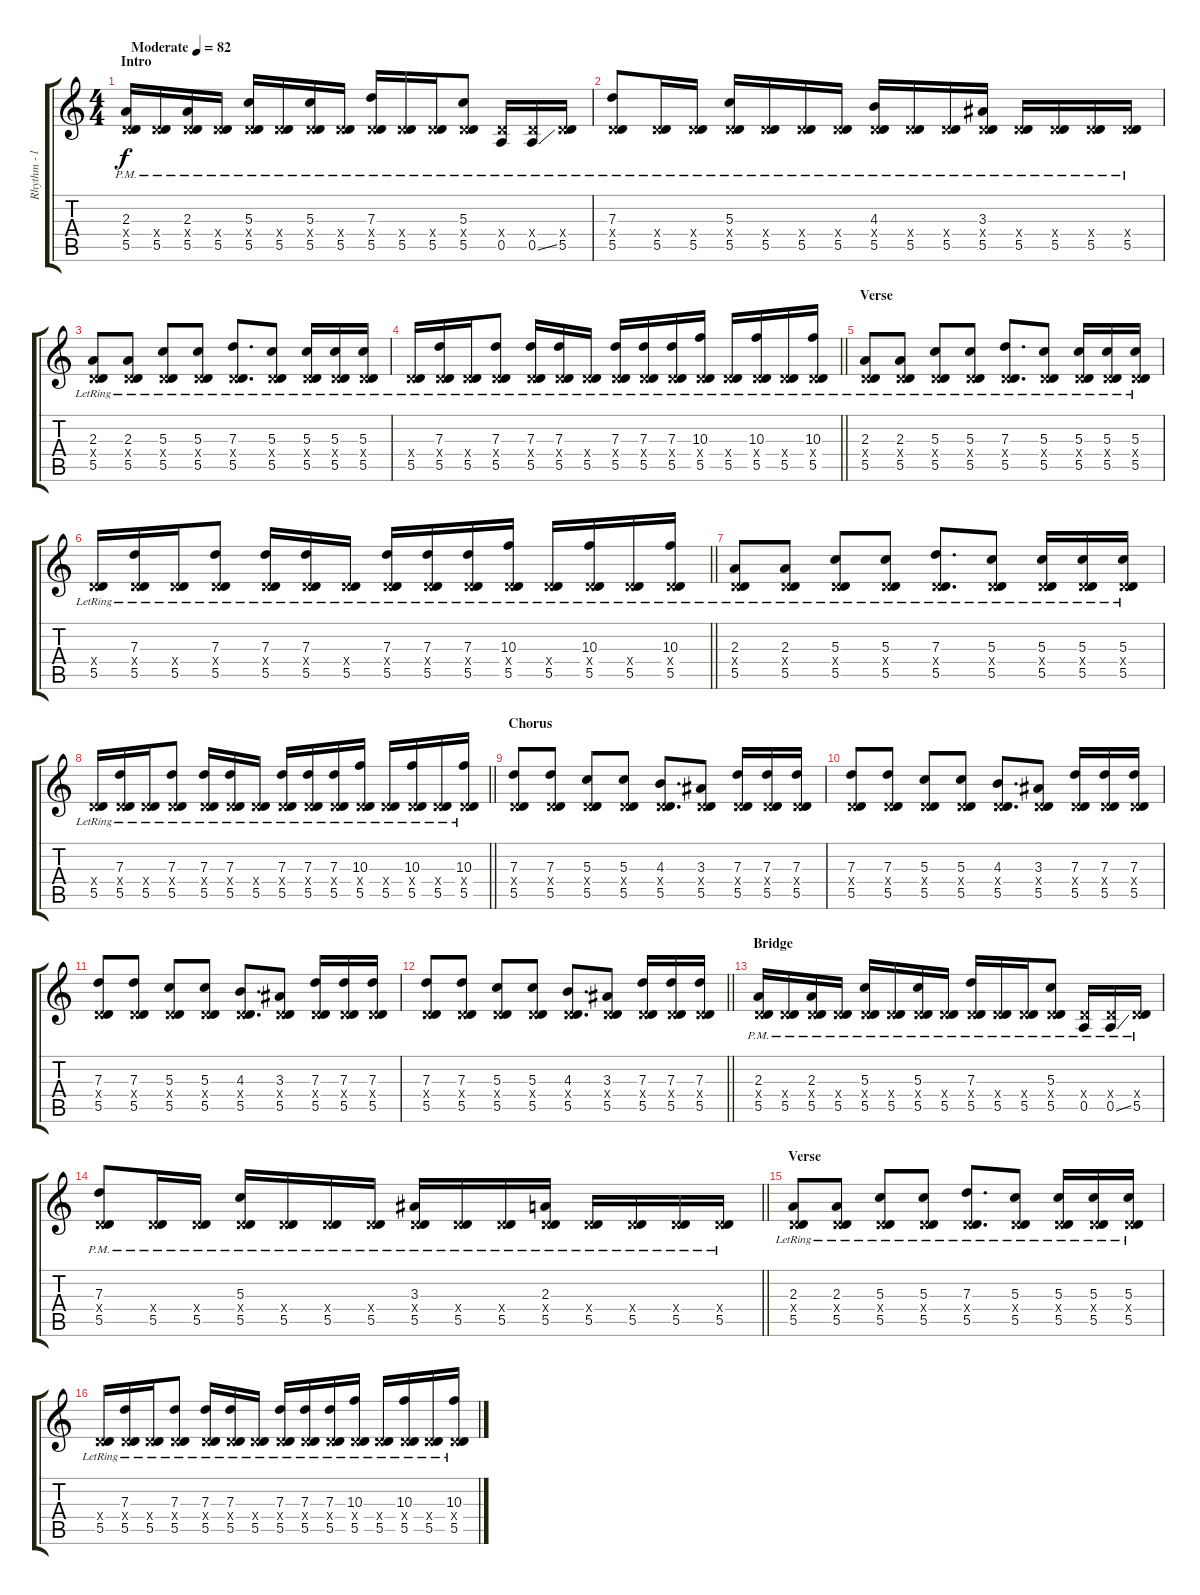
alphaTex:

\track ("Rhythm - left" "Rhythm - l") {instrument electricguitarclean}
\staff {score tabs}
\tuning (E4 B3 G3 D3 A2 E2) {hide}
\ts (4 4)
\section ("" "Intro")
\tempo (82 "Moderate")
\clef g2
\ks c
(2.3{pm} 0.4{x} 5.5{pm}).16{dy f instrument electricguitarclean} (0.4{x} 5.5{pm}).16 (2.3{pm} 0.4{x} 5.5{pm}).16 (0.4{x} 5.5{pm}).16 (5.3{pm} 0.4{x} 5.5{pm}).16 (0.4{x} 5.5{pm}).16 (5.3{pm} 0.4{x} 5.5{pm}).16 (0.4{x} 5.5{pm}).16 (7.3{pm} 0.4{x} 5.5{pm}).16 (0.4{x} 5.5{pm}).16 (0.4{x} 5.5{pm}).16 (5.3{pm} 0.4{x} 5.5{pm}).8 (0.4{x} 0.5{pm}).16 (0.4{x} 0.5{ss pm}).16 (0.4{x} 5.5{pm}).16 |
(7.3{pm} 0.4{x} 5.5{pm}).8 (0.4{x} 5.5{pm}).16 (0.4{x} 5.5{pm}).16 (5.3{pm} 0.4{x} 5.5{pm}).16 (0.4{x} 5.5{pm}).16 (0.4{x} 5.5{pm}).16 (0.4{x} 5.5{pm}).16 (4.3{pm} 0.4{x} 5.5{pm}).16 (0.4{x} 5.5{pm}).16 (0.4{x} 5.5{pm}).16 (3.3{pm} 0.4{x} 5.5{pm}).16 (0.4{x} 5.5{pm}).16 (0.4{x} 5.5{pm}).16 (0.4{x} 5.5{pm}).16 (0.4{x} 5.5{pm}).16 |
(2.3{lr} 0.4{x} 5.5{lr}).8 (2.3{lr} 0.4{x} 5.5{lr}).8 (5.3{lr} 0.4{x} 5.5{lr}).8 (5.3{lr} 0.4{x} 5.5{lr}).8 (7.3{lr} 0.4{x} 5.5{lr}).8{d} (5.3{lr} 0.4{x} 5.5{lr}).8 (5.3{lr} 0.4{x} 5.5{lr}).16 (5.3{lr} 0.4{x} 5.5{lr}).16 (5.3{lr} 0.4{x} 5.5{lr}).16 |
\barLineRight lightlight
(0.4{x} 5.5{lr}).16 (7.3{lr} 0.4{x} 5.5{lr}).16 (0.4{x} 5.5{lr}).16 (7.3{lr} 0.4{x} 5.5{lr}).8 (7.3{lr} 0.4{x} 5.5{lr}).16 (7.3{lr} 0.4{x} 5.5{lr}).16 (0.4{x} 5.5{lr}).16 (7.3{lr} 0.4{x} 5.5{lr}).16 (7.3{lr} 0.4{x} 5.5{lr}).16 (7.3{lr} 0.4{x} 5.5{lr}).16 (10.3{lr} 0.4{x} 5.5{lr}).16 (0.4{x} 5.5{lr}).16 (10.3{lr} 0.4{x} 5.5{lr}).16 (0.4{x} 5.5{lr}).16 (10.3{lr} 0.4{x} 5.5{lr}).16 |
\section ("" "Verse")
(2.3{lr} 0.4{x} 5.5{lr}).8 (2.3{lr} 0.4{x} 5.5{lr}).8 (5.3{lr} 0.4{x} 5.5{lr}).8 (5.3{lr} 0.4{x} 5.5{lr}).8 (7.3{lr} 0.4{x} 5.5{lr}).8{d} (5.3{lr} 0.4{x} 5.5{lr}).8 (5.3{lr} 0.4{x} 5.5{lr}).16 (5.3{lr} 0.4{x} 5.5{lr}).16 (5.3{lr} 0.4{x} 5.5{lr}).16 |
\barLineRight lightlight
(0.4{x} 5.5{lr}).16 (7.3{lr} 0.4{x} 5.5{lr}).16 (0.4{x} 5.5{lr}).16 (7.3{lr} 0.4{x} 5.5{lr}).8 (7.3{lr} 0.4{x} 5.5{lr}).16 (7.3{lr} 0.4{x} 5.5{lr}).16 (0.4{x} 5.5{lr}).16 (7.3{lr} 0.4{x} 5.5{lr}).16 (7.3{lr} 0.4{x} 5.5{lr}).16 (7.3{lr} 0.4{x} 5.5{lr}).16 (10.3{lr} 0.4{x} 5.5{lr}).16 (0.4{x} 5.5{lr}).16 (10.3{lr} 0.4{x} 5.5{lr}).16 (0.4{x} 5.5{lr}).16 (10.3{lr} 0.4{x} 5.5{lr}).16 |
(2.3{lr} 0.4{x} 5.5{lr}).8 (2.3{lr} 0.4{x} 5.5{lr}).8 (5.3{lr} 0.4{x} 5.5{lr}).8 (5.3{lr} 0.4{x} 5.5{lr}).8 (7.3{lr} 0.4{x} 5.5{lr}).8{d} (5.3{lr} 0.4{x} 5.5{lr}).8 (5.3{lr} 0.4{x} 5.5{lr}).16 (5.3{lr} 0.4{x} 5.5{lr}).16 (5.3{lr} 0.4{x} 5.5{lr}).16 |
\barLineRight lightlight
(0.4{x} 5.5{lr}).16 (7.3{lr} 0.4{x} 5.5{lr}).16 (0.4{x} 5.5{lr}).16 (7.3{lr} 0.4{x} 5.5{lr}).8 (7.3{lr} 0.4{x} 5.5{lr}).16 (7.3{lr} 0.4{x} 5.5{lr}).16 (0.4{x} 5.5{lr}).16 (7.3{lr} 0.4{x} 5.5{lr}).16 (7.3{lr} 0.4{x} 5.5{lr}).16 (7.3{lr} 0.4{x} 5.5{lr}).16 (10.3{lr} 0.4{x} 5.5{lr}).16 (0.4{x} 5.5{lr}).16 (10.3{lr} 0.4{x} 5.5{lr}).16 (0.4{x} 5.5{lr}).16 (10.3{lr} 0.4{x} 5.5{lr}).16 |
\section ("" "Chorus")
(7.3 0.4{x} 5.5).8 (7.3 0.4{x} 5.5).8 (5.3 0.4{x} 5.5).8 (5.3 0.4{x} 5.5).8 (4.3 0.4{x} 5.5).8{d} (3.3 0.4{x} 5.5).8 (7.3 0.4{x} 5.5).16 (7.3 0.4{x} 5.5).16 (7.3 0.4{x} 5.5).16 |
(7.3 0.4{x} 5.5).8 (7.3 0.4{x} 5.5).8 (5.3 0.4{x} 5.5).8 (5.3 0.4{x} 5.5).8 (4.3 0.4{x} 5.5).8{d} (3.3 0.4{x} 5.5).8 (7.3 0.4{x} 5.5).16 (7.3 0.4{x} 5.5).16 (7.3 0.4{x} 5.5).16 |
(7.3 0.4{x} 5.5).8 (7.3 0.4{x} 5.5).8 (5.3 0.4{x} 5.5).8 (5.3 0.4{x} 5.5).8 (4.3 0.4{x} 5.5).8{d} (3.3 0.4{x} 5.5).8 (7.3 0.4{x} 5.5).16 (7.3 0.4{x} 5.5).16 (7.3 0.4{x} 5.5).16 |
\barLineRight lightlight
(7.3 0.4{x} 5.5).8 (7.3 0.4{x} 5.5).8 (5.3 0.4{x} 5.5).8 (5.3 0.4{x} 5.5).8 (4.3 0.4{x} 5.5).8{d} (3.3 0.4{x} 5.5).8 (7.3 0.4{x} 5.5).16 (7.3 0.4{x} 5.5).16 (7.3 0.4{x} 5.5).16 |
\section ("" "Bridge")
(2.3{pm} 0.4{x} 5.5{pm}).16 (0.4{x} 5.5{pm}).16 (2.3{pm} 0.4{x} 5.5{pm}).16 (0.4{x} 5.5{pm}).16 (5.3{pm} 0.4{x} 5.5{pm}).16 (0.4{x} 5.5{pm}).16 (5.3{pm} 0.4{x} 5.5{pm}).16 (0.4{x} 5.5{pm}).16 (7.3{pm} 0.4{x} 5.5{pm}).16 (0.4{x} 5.5{pm}).16 (0.4{x} 5.5{pm}).16 (5.3{pm} 0.4{x} 5.5{pm}).8 (0.4{x} 0.5{pm}).16 (0.4{x} 0.5{ss pm}).16 (0.4{x} 5.5{pm}).16 |
\barLineRight lightlight
(7.3{pm} 0.4{x} 5.5{pm}).8 (0.4{x} 5.5{pm}).16 (0.4{x} 5.5{pm}).16 (5.3{pm} 0.4{x} 5.5{pm}).16 (0.4{x} 5.5{pm}).16 (0.4{x} 5.5{pm}).16 (0.4{x} 5.5{pm}).16 (3.3{pm} 0.4{x} 5.5{pm}).16 (0.4{x} 5.5{pm}).16 (0.4{x} 5.5{pm}).16 (2.3{pm} 0.4{x} 5.5{pm}).16 (0.4{x} 5.5{pm}).16 (0.4{x} 5.5{pm}).16 (0.4{x} 5.5{pm}).16 (0.4{x} 5.5{pm}).16 |
\section ("" "Verse")
(2.3{lr} 0.4{x} 5.5{lr}).8 (2.3{lr} 0.4{x} 5.5{lr}).8 (5.3{lr} 0.4{x} 5.5{lr}).8 (5.3{lr} 0.4{x} 5.5{lr}).8 (7.3{lr} 0.4{x} 5.5{lr}).8{d} (5.3{lr} 0.4{x} 5.5{lr}).8 (5.3{lr} 0.4{x} 5.5{lr}).16 (5.3{lr} 0.4{x} 5.5{lr}).16 (5.3{lr} 0.4{x} 5.5{lr}).16 |
(0.4{x} 5.5{lr}).16 (7.3{lr} 0.4{x} 5.5{lr}).16 (0.4{x} 5.5{lr}).16 (7.3{lr} 0.4{x} 5.5{lr}).8 (7.3{lr} 0.4{x} 5.5{lr}).16 (7.3{lr} 0.4{x} 5.5{lr}).16 (0.4{x} 5.5{lr}).16 (7.3{lr} 0.4{x} 5.5{lr}).16 (7.3{lr} 0.4{x} 5.5{lr}).16 (7.3{lr} 0.4{x} 5.5{lr}).16 (10.3{lr} 0.4{x} 5.5{lr}).16 (0.4{x} 5.5{lr}).16 (10.3{lr} 0.4{x} 5.5{lr}).16 (0.4{x} 5.5{lr}).16 (10.3{lr} 0.4{x} 5.5{lr}).16
